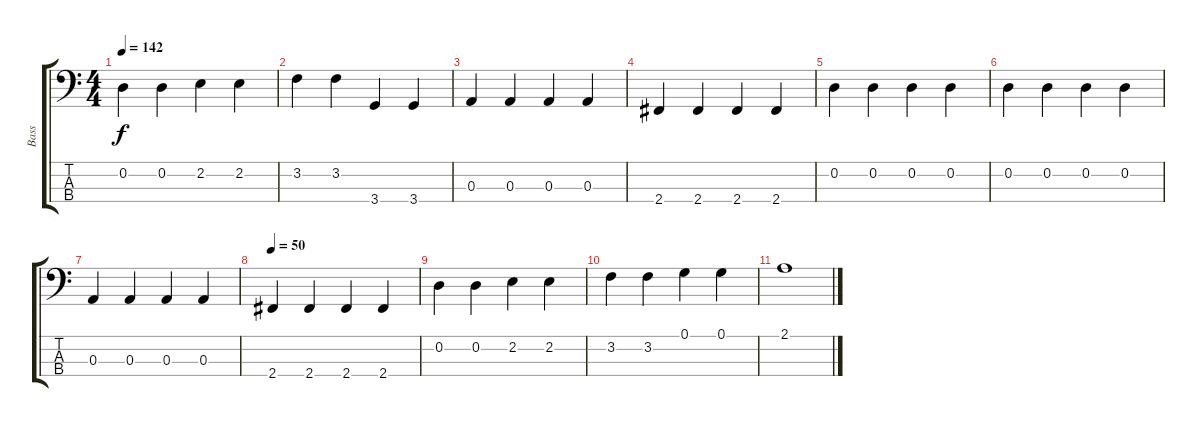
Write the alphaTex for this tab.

\track ("Bass" "Bass") {instrument electricbassfinger}
\staff {score tabs}
\tuning (G2 D2 A1 E1) {hide}
\ts (4 4)
\tempo 142
\clef f4
\ks c
0.2.4{dy f} 0.2.4 2.2.4 2.2.4 |
3.2.4 3.2.4 3.4.4 3.4.4 |
0.3.4 0.3.4 0.3.4 0.3.4 |
2.4.4 2.4.4 2.4.4 2.4.4 |
0.2.4 0.2.4 0.2.4 0.2.4 |
0.2.4 0.2.4 0.2.4 0.2.4 |
0.3.4 0.3.4 0.3.4 0.3.4 |
\tempo 50
2.4.4 2.4.4 2.4.4 2.4.4 |
0.2.4 0.2.4 2.2.4 2.2.4 |
3.2.4 3.2.4 0.1.4 0.1.4 |
2.1.1
